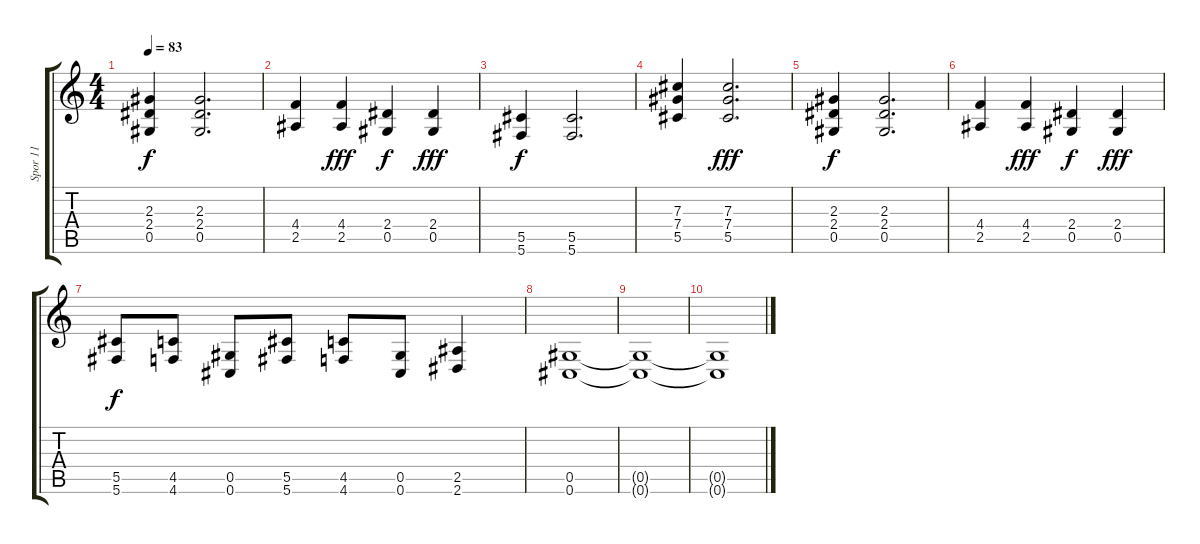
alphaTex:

\track ("Spor 11" "Spor 11") {instrument distortionguitar}
\staff {score tabs}
\tuning (Eb4 Bb3 Gb3 Db3 Ab2 Db2) {hide}
\ts (4 4)
\tempo 83
\clef g2
\ks c
(2.3 2.4 0.5).4{dy f} (2.3 2.4 0.5).2{d} |
(4.4 2.5).4 (4.4 2.5).4{dy fff} (2.4 0.5).4{dy f} (2.4 0.5).4{dy fff} |
(5.5 5.6).4{dy f} (5.5 5.6).2{d} |
(7.3 7.4 5.5).4 (7.3 7.4 5.5).2{d dy fff} |
(2.3 2.4 0.5).4{dy f} (2.3 2.4 0.5).2{d} |
(4.4 2.5).4 (4.4 2.5).4{dy fff} (2.4 0.5).4{dy f} (2.4 0.5).4{dy fff} |
(5.5 5.6).8{dy f} (4.5 4.6).8 (0.5 0.6).8 (5.5 5.6).8 (4.5 4.6).8 (0.5 0.6).8 (2.5 2.6).4 |
(0.5 0.6).1 |
(0.5{t} 0.6{t}).1 |
(0.5{t} 0.6{t}).1
